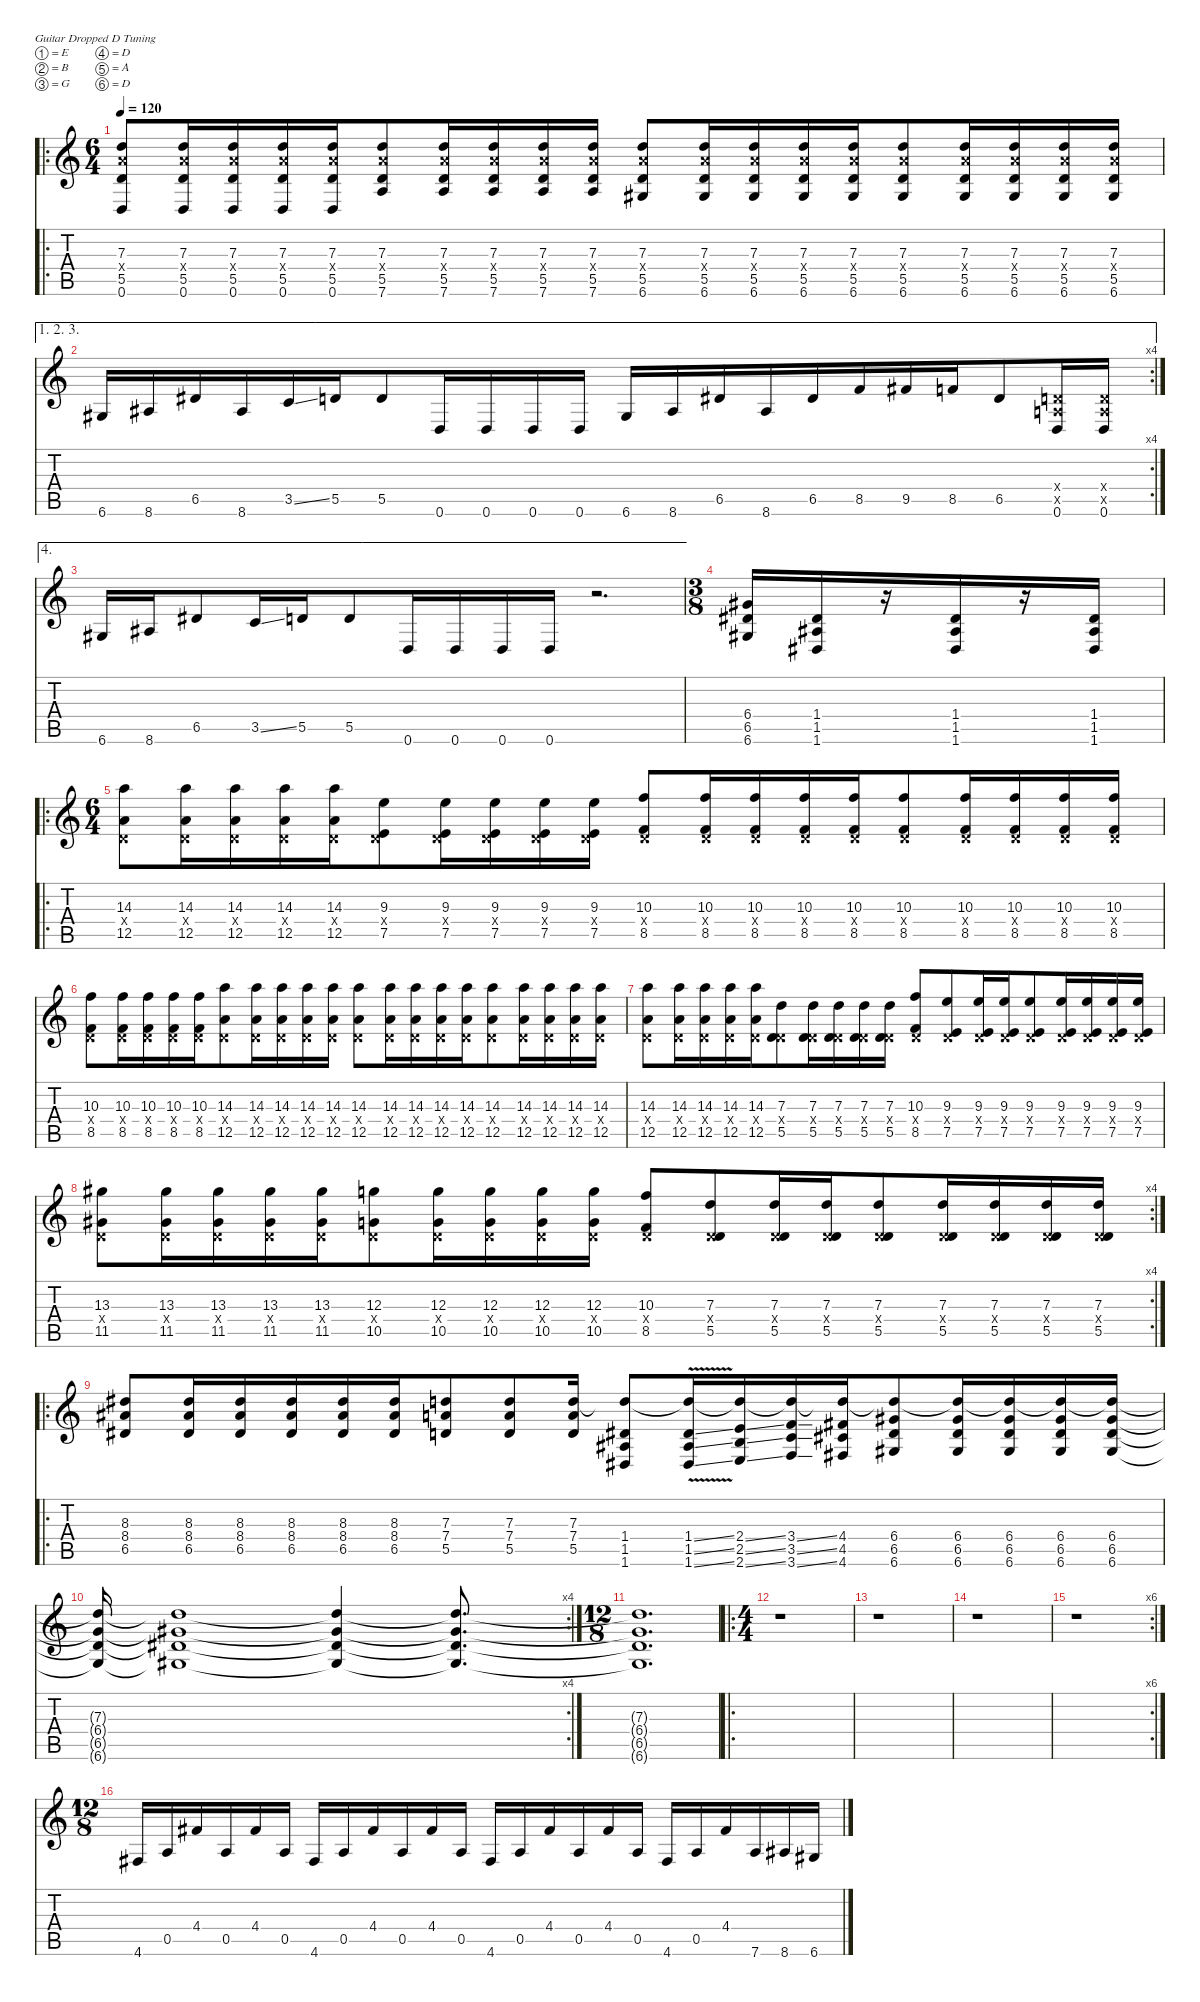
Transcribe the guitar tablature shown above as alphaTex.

\defaultSystemsLayout 4
\hideDynamics
\bracketExtendMode nobrackets
\singleTrackTrackNamePolicy hidden
\multiTrackTrackNamePolicy hidden
\firstSystemTrackNameMode fullname
\firstSystemTrackNameOrientation horizontal
\otherSystemsTrackNameOrientation horizontal
\track ("Distortion 2" "dist.guit.") {instrument distortionguitar}
\staff {score tabs}
\tuning (E4 B3 G3 D3 A2 D2)
\ro
\ts (6 4)
\beaming (8 6 6)
\tempo 120
\clef g2
\ks c
(7.3 7.4{x} 5.5 0.6).8{dy f instrument distortionguitar beam Up} (7.3 7.4{x} 5.5 0.6).16{beam Up} (7.3 7.4{x} 5.5 0.6).16{beam Up} (7.3 7.4{x} 5.5 0.6).16{beam Up} (7.3 7.4{x} 5.5 0.6).16{beam Up} (7.3 7.4{x} 5.5 7.6).8{beam Up} (7.3 7.4{x} 5.5 7.6).16{beam Up} (7.3 7.4{x} 5.5 7.6).16{beam Up} (7.3 7.4{x} 5.5 7.6).16{beam Up} (7.3 7.4{x} 5.5 7.6).16{beam Up} (7.3 7.4{x} 5.5 6.6{acc #}).8{beam Up} (7.3 7.4{x} 5.5 6.6{acc #}).16{beam Up} (7.3 7.4{x} 5.5 6.6{acc #}).16{beam Up} (7.3 7.4{x} 5.5 6.6{acc #}).16{beam Up} (7.3 7.4{x} 5.5 6.6{acc #}).16{beam Up} (7.3 7.4{x} 5.5 6.6{acc #}).8{beam Up} (7.3 7.4{x} 5.5 6.6{acc #}).16{beam Up} (7.3 7.4{x} 5.5 6.6{acc #}).16{beam Up} (7.3 7.4{x} 5.5 6.6{acc #}).16{beam Up} (7.3 7.4{x} 5.5 6.6{acc #}).16{beam Up} |
\ae (1 2 3)
\rc 4
6.6{acc #}.16{beam Up} 8.6{acc #}.16{beam Up} 6.5{acc #}.16{beam Up} 8.6{acc #}.16{beam Up} 3.5{ss}.16{beam Up} 5.5.16{beam Up} 5.5.8{beam Up} 0.6.16{beam Up} 0.6.16{beam Up} 0.6.16{beam Up} 0.6.16{beam Up} 6.6{acc #}.16{beam Up} 8.6{acc #}.16{beam Up} 6.5{acc #}.16{beam Up} 8.6{acc #}.16{beam Up} 6.5{acc #}.16{beam Up} 8.5.16{beam Up} 9.5{acc #}.16{beam Up} 8.5.16{beam Up} 6.5{acc #}.8{beam Up} (0.4{x} 0.5{x} 0.6).16{beam Up} (0.4{x} 0.5{x} 0.6).16{beam Up} |
\ae 4
6.6{acc #}.16{beam Up} 8.6{acc #}.16{beam Up} 6.5{acc #}.8{beam Up} 3.5{ss}.16{beam Up} 5.5.16{beam Up} 5.5.8{beam Up} 0.6.16{beam Up} 0.6.16{beam Up} 0.6.16{beam Up} 0.6.16{beam Up} r.2{d beam Up} |
\ts (3 8)
\beaming (8 3)
(6.4{acc #} 6.5{acc #} 6.6{acc #}).16{beam Up} (1.4{acc #} 1.5{acc #} 1.6{acc #}).16{beam Up} r.16{beam Up} (1.4{acc #} 1.5{acc #} 1.6{acc #}).16{beam Up} r.16{beam Up} (1.4{acc #} 1.5{acc #} 1.6{acc #}).16{beam Up} |
\ro
\ts (6 4)
\beaming (8 6 6)
(14.3 0.4{x} 12.5).8{beam Down} (14.3 0.4{x} 12.5).16{beam Down} (14.3 0.4{x} 12.5).16{beam Down} (14.3 0.4{x} 12.5).16{beam Down} (14.3 0.4{x} 12.5).16{beam Down} (9.3 0.4{x} 7.5).8{beam Down} (9.3 0.4{x} 7.5).16{beam Down} (9.3 0.4{x} 7.5).16{beam Down} (9.3 0.4{x} 7.5).16{beam Down} (9.3 0.4{x} 7.5).16{beam Down} (10.3 0.4{x} 8.5).8{beam Up} (10.3 0.4{x} 8.5).16{beam Up} (10.3 0.4{x} 8.5).16{beam Up} (10.3 0.4{x} 8.5).16{beam Up} (10.3 0.4{x} 8.5).16{beam Up} (10.3 0.4{x} 8.5).8{beam Up} (10.3 0.4{x} 8.5).16{beam Up} (10.3 0.4{x} 8.5).16{beam Up} (10.3 0.4{x} 8.5).16{beam Up} (10.3 0.4{x} 8.5).16{beam Up} |
(10.3 0.4{x} 8.5).8{beam Down} (10.3 0.4{x} 8.5).16{beam Down} (10.3 0.4{x} 8.5).16{beam Down} (10.3 0.4{x} 8.5).16{beam Down} (10.3 0.4{x} 8.5).16{beam Down} (14.3 0.4{x} 12.5).8{beam Down} (14.3 0.4{x} 12.5).16{beam Down} (14.3 0.4{x} 12.5).16{beam Down} (14.3 0.4{x} 12.5).16{beam Down} (14.3 0.4{x} 12.5).16{beam Down} (14.3 0.4{x} 12.5).8{beam Down} (14.3 0.4{x} 12.5).16{beam Down} (14.3 0.4{x} 12.5).16{beam Down} (14.3 0.4{x} 12.5).16{beam Down} (14.3 0.4{x} 12.5).16{beam Down} (14.3 0.4{x} 12.5).8{beam Down} (14.3 0.4{x} 12.5).16{beam Down} (14.3 0.4{x} 12.5).16{beam Down} (14.3 0.4{x} 12.5).16{beam Down} (14.3 0.4{x} 12.5).16{beam Down} |
(14.3 0.4{x} 12.5).8{beam Down} (14.3 0.4{x} 12.5).16{beam Down} (14.3 0.4{x} 12.5).16{beam Down} (14.3 0.4{x} 12.5).16{beam Down} (14.3 0.4{x} 12.5).16{beam Down} (7.3 0.4{x} 5.5).8{beam Down} (7.3 0.4{x} 5.5).16{beam Down} (7.3 0.4{x} 5.5).16{beam Down} (7.3 0.4{x} 5.5).16{beam Down} (7.3 0.4{x} 5.5).16{beam Down} (10.3 0.4{x} 8.5).8{beam Up} (9.3 0.4{x} 7.5).8{beam Up} (9.3 0.4{x} 7.5).16{beam Up} (9.3 0.4{x} 7.5).16{beam Up} (9.3 0.4{x} 7.5).8{beam Up} (9.3 0.4{x} 7.5).16{beam Up} (9.3 0.4{x} 7.5).16{beam Up} (9.3 0.4{x} 7.5).16{beam Up} (9.3 0.4{x} 7.5).16{beam Up} |
\rc 4
(13.3{acc #} 0.4{x} 11.5{acc #}).8{beam Down} (13.3{acc #} 0.4{x} 11.5{acc #}).16{beam Down} (13.3{acc #} 0.4{x} 11.5{acc #}).16{beam Down} (13.3{acc #} 0.4{x} 11.5{acc #}).16{beam Down} (13.3{acc #} 0.4{x} 11.5{acc #}).16{beam Down} (12.3 0.4{x} 10.5).8{beam Down} (12.3 0.4{x} 10.5).16{beam Down} (12.3 0.4{x} 10.5).16{beam Down} (12.3 0.4{x} 10.5).16{beam Down} (12.3 0.4{x} 10.5).16{beam Down} (10.3 0.4{x} 8.5).8{beam Up} (7.3 0.4{x} 5.5).8{beam Up} (7.3 0.4{x} 5.5).16{beam Up} (7.3 0.4{x} 5.5).16{beam Up} (7.3 0.4{x} 5.5).8{beam Up} (7.3 0.4{x} 5.5).16{beam Up} (7.3 0.4{x} 5.5).16{beam Up} (7.3 0.4{x} 5.5).16{beam Up} (7.3 0.4{x} 5.5).16{beam Up} |
\ro
(8.3{acc #} 8.4{acc #} 6.5{acc #}).8{beam Up} (8.3{acc #} 8.4{acc #} 6.5{acc #}).16{beam Up} (8.3{acc #} 8.4{acc #} 6.5{acc #}).16{beam Up} (8.3{acc #} 8.4{acc #} 6.5{acc #}).16{beam Up} (8.3{acc #} 8.4{acc #} 6.5{acc #}).16{beam Up} (8.3{acc #} 8.4{acc #} 6.5{acc #}).16{beam Up} (7.3 7.4 5.5).8{beam Up} (7.3 7.4 5.5).8{beam Up} (7.3 7.4 5.5).16{beam Up} (1.4{acc #} 1.5{acc #} 1.6{acc #} 7.3{t}).8{beam Up} (1.4{v ss acc #} 1.5{v ss acc #} 1.6{v ss acc #} 7.3{t}).16{beam Up} (2.4{ss} 2.5{ss} 2.6{ss} 7.3{t}).16{beam Up} (3.4{ss} 3.5{ss} 3.6{ss} 7.3{t}).16{beam Up} (4.4{acc #} 4.5{acc #} 4.6{acc #} 7.3{t}).16{beam Up} (6.4{acc #} 6.5{acc #} 6.6{acc #} 7.3{t}).8{beam Up} (6.4{acc #} 6.5{acc #} 6.6{acc #} 7.3{t}).16{beam Up} (6.4{acc #} 6.5{acc #} 6.6{acc #} 7.3{t}).16{beam Up} (6.4{acc #} 6.5{acc #} 6.6{acc #} 7.3{t}).16{beam Up} (6.4{acc #} 6.5{acc #} 6.6{acc #} 7.3{t}).16{beam Up} |
\rc 4
(7.3{t} 6.4{t acc #} 6.5{t acc #} 6.6{t acc #}).16{dy mf beam Up} (7.3{t} 6.4{t acc #} 6.5{t acc #} 6.6{t acc #}).1{beam Up} (7.3{t} 6.4{t acc #} 6.5{t acc #} 6.6{t acc #}).4{beam Up} (7.3{t} 6.4{t acc #} 6.5{t acc #} 6.6{t acc #}).8{d beam Up} |
\ts (12 8)
\beaming (8 3 3 3 3)
(7.3{t} 6.4{t acc #} 6.5{t acc #} 6.6{t acc #}).1{d dy f beam Up} |
\ro
\ts (4 4)
\beaming (8 2 2 2 2)
r.1{beam Down} |
r.1{beam Down} |
r.1{beam Down} |
\rc 6
r.1{beam Down} |
\ts (12 8)
\beaming (8 3 3 3 3)
4.6{acc #}.16{beam Up} 0.5.16{beam Up} 4.4{acc #}.16{beam Up} 0.5.16{beam Up} 4.4{acc #}.16{beam Up} 0.5.16{beam Up} 4.6{acc #}.16{beam Up} 0.5.16{beam Up} 4.4{acc #}.16{beam Up} 0.5.16{beam Up} 4.4{acc #}.16{beam Up} 0.5.16{beam Up} 4.6{acc #}.16{beam Up} 0.5.16{beam Up} 4.4{acc #}.16{beam Up} 0.5.16{beam Up} 4.4{acc #}.16{beam Up} 0.5.16{beam Up} 4.6{acc #}.16{beam Up} 0.5.16{beam Up} 4.4{acc #}.16{beam Up} 7.6.16{beam Up} 8.6{acc #}.16{beam Up} 6.6{acc #}.16{beam Up}
